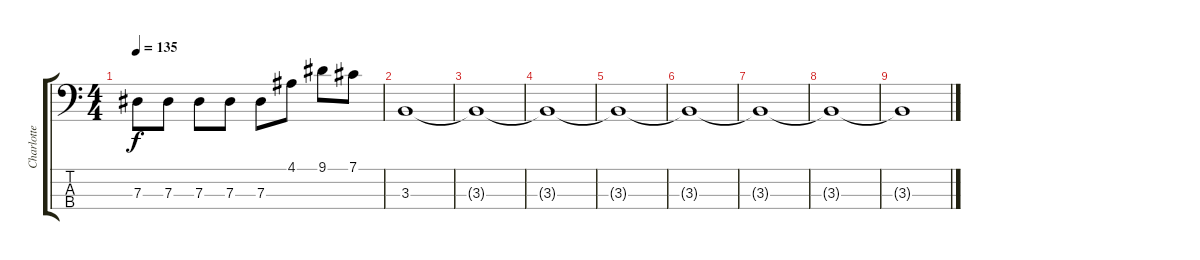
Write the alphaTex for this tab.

\track ("Charlotte - Bass" "Charlotte ") {instrument electricbassfinger}
\staff {score tabs}
\tuning (Gb2 Db2 Ab1 Eb1) {hide}
\ts (4 4)
\tempo 135
\clef f4
\ks c
7.3.8{dy f} 7.3.8 7.3.8 7.3.8 7.3.8 4.1.8 9.1.8 7.1.8 |
3.3.1 |
3.3{t}.1 |
3.3{t}.1 |
3.3{t}.1 |
3.3{t}.1 |
3.3{t}.1 |
3.3{t}.1 |
3.3{t}.1
